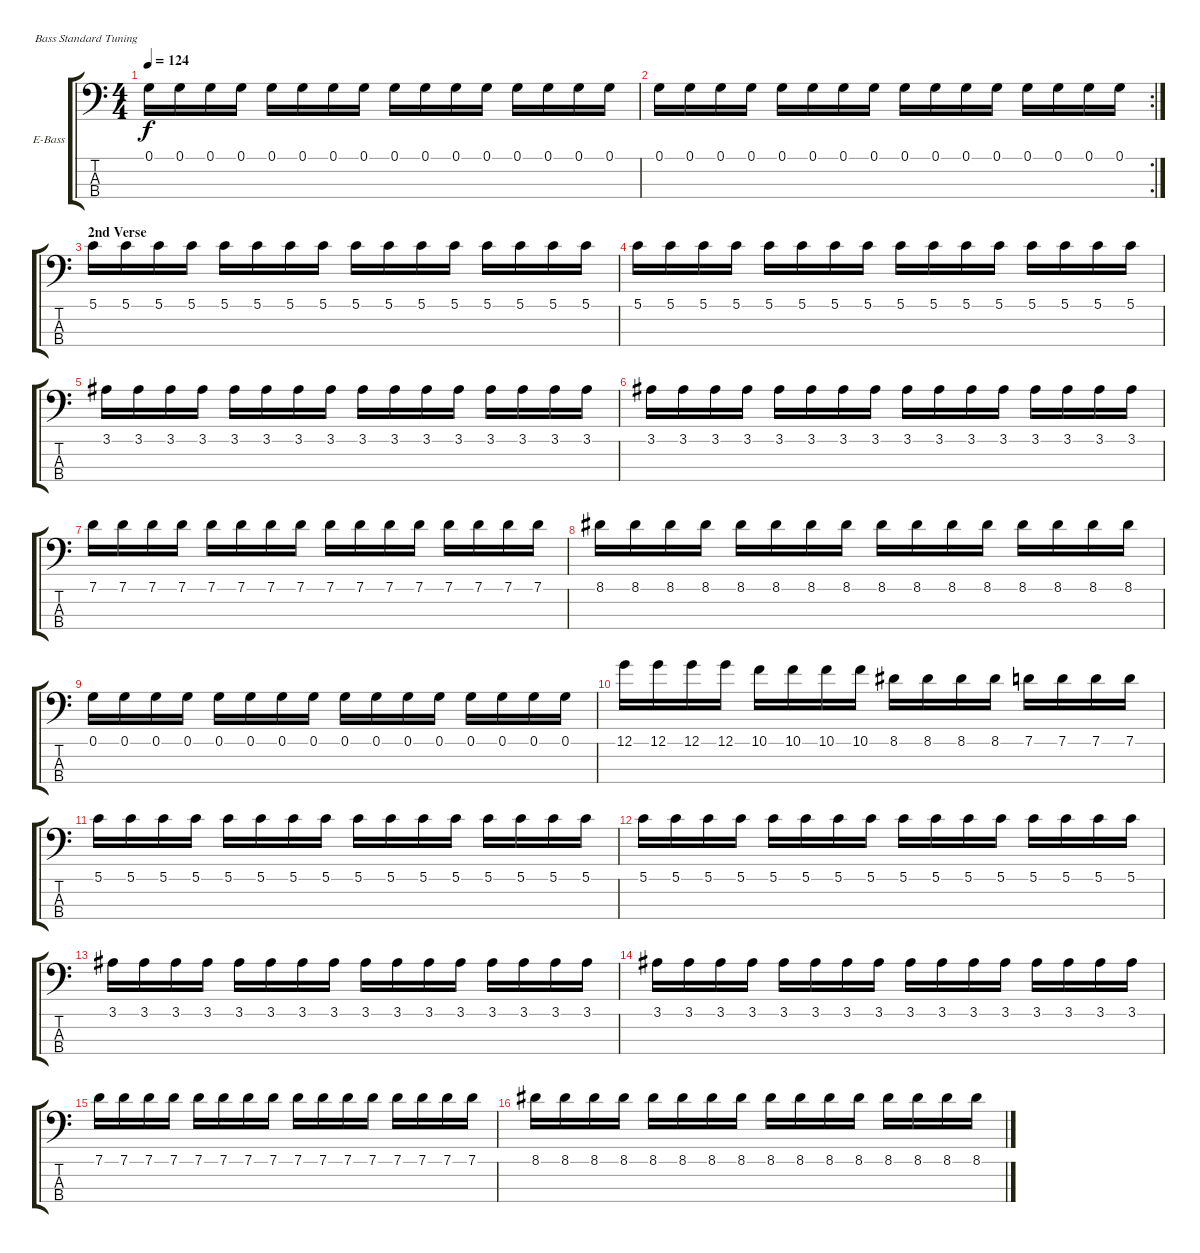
\bracketExtendMode groupsimilarinstruments
\firstSystemTrackNameOrientation horizontal
\otherSystemsTrackNameOrientation horizontal
\track ("Flea (bass)" "E-Bass") {instrument electricbasspick}
\staff {score tabs}
\tuning (G2 D2 A1 E1)
\ts (4 4)
\tempo 124
\clef f4
\ks c
0.1.16{dy f} 0.1.16 0.1.16 0.1.16 0.1.16 0.1.16 0.1.16 0.1.16 0.1.16 0.1.16 0.1.16 0.1.16 0.1.16 0.1.16 0.1.16 0.1.16 |
\rc 2
0.1.16 0.1.16 0.1.16 0.1.16 0.1.16 0.1.16 0.1.16 0.1.16 0.1.16 0.1.16 0.1.16 0.1.16 0.1.16 0.1.16 0.1.16 0.1.16 |
\section ("" "2nd Verse")
5.1.16 5.1.16 5.1.16 5.1.16 5.1.16 5.1.16 5.1.16 5.1.16 5.1.16 5.1.16 5.1.16 5.1.16 5.1.16 5.1.16 5.1.16 5.1.16 |
5.1.16 5.1.16 5.1.16 5.1.16 5.1.16 5.1.16 5.1.16 5.1.16 5.1.16 5.1.16 5.1.16 5.1.16 5.1.16 5.1.16 5.1.16 5.1.16 |
3.1.16 3.1.16 3.1.16 3.1.16 3.1.16 3.1.16 3.1.16 3.1.16 3.1.16 3.1.16 3.1.16 3.1.16 3.1.16 3.1.16 3.1.16 3.1.16 |
3.1.16 3.1.16 3.1.16 3.1.16 3.1.16 3.1.16 3.1.16 3.1.16 3.1.16 3.1.16 3.1.16 3.1.16 3.1.16 3.1.16 3.1.16 3.1.16 |
7.1.16 7.1.16 7.1.16 7.1.16 7.1.16 7.1.16 7.1.16 7.1.16 7.1.16 7.1.16 7.1.16 7.1.16 7.1.16 7.1.16 7.1.16 7.1.16 |
8.1.16 8.1.16 8.1.16 8.1.16 8.1.16 8.1.16 8.1.16 8.1.16 8.1.16 8.1.16 8.1.16 8.1.16 8.1.16 8.1.16 8.1.16 8.1.16 |
0.1.16 0.1.16 0.1.16 0.1.16 0.1.16 0.1.16 0.1.16 0.1.16 0.1.16 0.1.16 0.1.16 0.1.16 0.1.16 0.1.16 0.1.16 0.1.16 |
12.1.16 12.1.16 12.1.16 12.1.16 10.1.16 10.1.16 10.1.16 10.1.16 8.1.16 8.1.16 8.1.16 8.1.16 7.1.16 7.1.16 7.1.16 7.1.16 |
5.1.16 5.1.16 5.1.16 5.1.16 5.1.16 5.1.16 5.1.16 5.1.16 5.1.16 5.1.16 5.1.16 5.1.16 5.1.16 5.1.16 5.1.16 5.1.16 |
5.1.16 5.1.16 5.1.16 5.1.16 5.1.16 5.1.16 5.1.16 5.1.16 5.1.16 5.1.16 5.1.16 5.1.16 5.1.16 5.1.16 5.1.16 5.1.16 |
3.1.16 3.1.16 3.1.16 3.1.16 3.1.16 3.1.16 3.1.16 3.1.16 3.1.16 3.1.16 3.1.16 3.1.16 3.1.16 3.1.16 3.1.16 3.1.16 |
3.1.16 3.1.16 3.1.16 3.1.16 3.1.16 3.1.16 3.1.16 3.1.16 3.1.16 3.1.16 3.1.16 3.1.16 3.1.16 3.1.16 3.1.16 3.1.16 |
7.1.16 7.1.16 7.1.16 7.1.16 7.1.16 7.1.16 7.1.16 7.1.16 7.1.16 7.1.16 7.1.16 7.1.16 7.1.16 7.1.16 7.1.16 7.1.16 |
8.1.16 8.1.16 8.1.16 8.1.16 8.1.16 8.1.16 8.1.16 8.1.16 8.1.16 8.1.16 8.1.16 8.1.16 8.1.16 8.1.16 8.1.16 8.1.16
